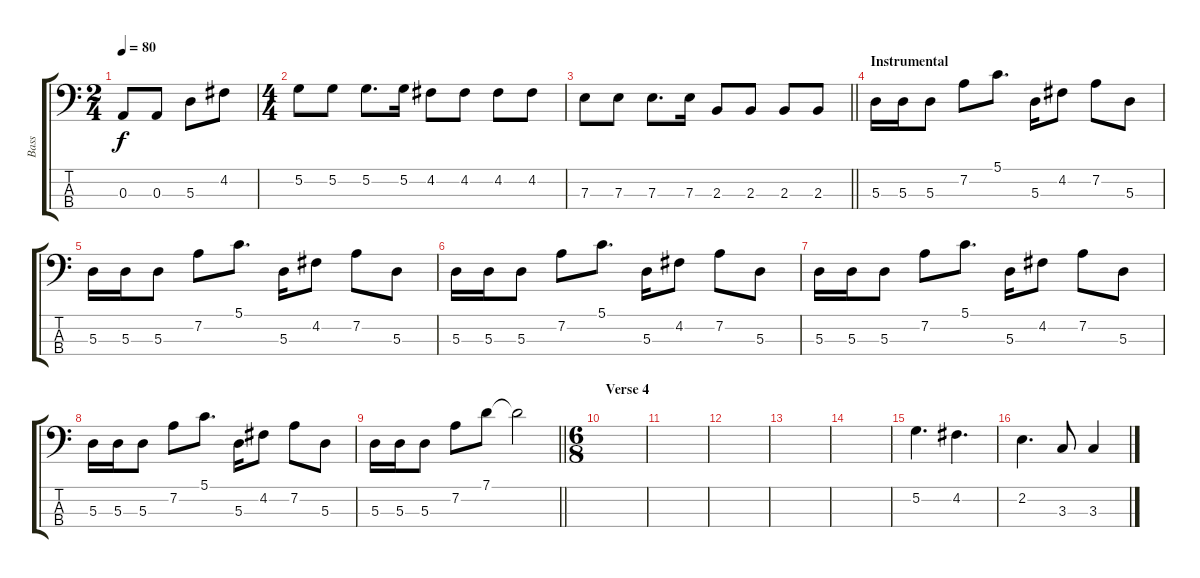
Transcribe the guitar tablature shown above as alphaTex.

\track ("Bass" "Bass") {instrument electricbassfinger}
\staff {score tabs}
\tuning (G2 D2 A1 E1) {hide}
\ts (2 4)
\tempo 80
\clef f4
\ks c
0.3.8{dy f} 0.3.8 5.3.8 4.2.8 |
\ts (4 4)
5.2.8 5.2.8 5.2.8{d} 5.2.16 4.2.8 4.2.8 4.2.8 4.2.8 |
\barLineRight lightlight
7.3.8 7.3.8 7.3.8{d} 7.3.16 2.3.8 2.3.8 2.3.8 2.3.8 |
\section ("" "Instrumental")
5.3.16 5.3.16 5.3.8 7.2.8 5.1.8{d} 5.3.16 4.2.8 7.2.8 5.3.8 |
5.3.16 5.3.16 5.3.8 7.2.8 5.1.8{d} 5.3.16 4.2.8 7.2.8 5.3.8 |
5.3.16 5.3.16 5.3.8 7.2.8 5.1.8{d} 5.3.16 4.2.8 7.2.8 5.3.8 |
5.3.16 5.3.16 5.3.8 7.2.8 5.1.8{d} 5.3.16 4.2.8 7.2.8 5.3.8 |
5.3.16 5.3.16 5.3.8 7.2.8 5.1.8{d} 5.3.16 4.2.8 7.2.8 5.3.8 |
\barLineRight lightlight
5.3.16 5.3.16 5.3.8 7.2.8 7.1.8 7.1{t}.2 |
\ts (6 8)
\section ("" "Verse 4")
|
|
|
|
|
5.2.4{d} 4.2.4{d} |
2.2.4{d} 3.3.8 3.3.4
